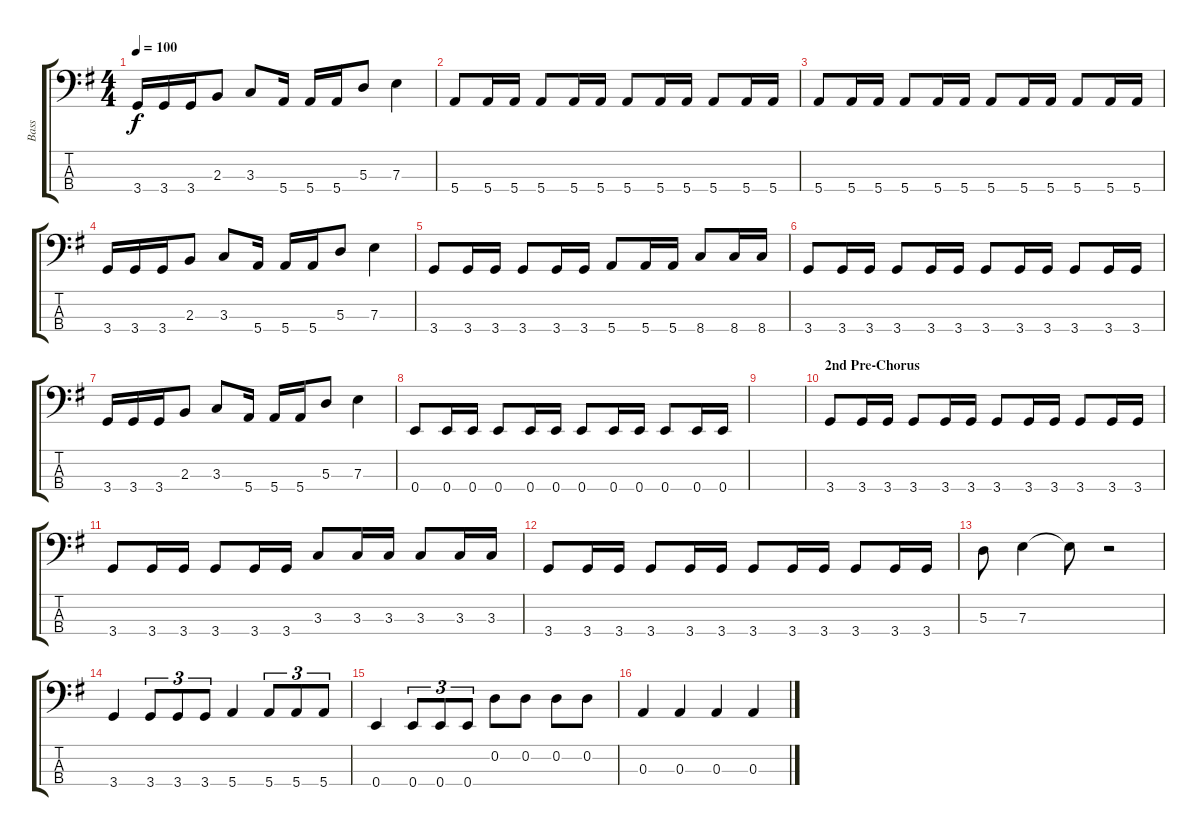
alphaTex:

\track ("Bass" "Bass") {instrument electricbasspick}
\staff {score tabs}
\tuning (G2 D2 A1 E1) {hide}
\ts (4 4)
\tempo 100
\clef f4
\ks eminor
3.4.16{dy f} 3.4.16 3.4.16 2.3.8 3.3.8 5.4.16 5.4.16 5.4.16 5.3.8 7.3.4 |
5.4.8 5.4.16 5.4.16 5.4.8 5.4.16 5.4.16 5.4.8 5.4.16 5.4.16 5.4.8 5.4.16 5.4.16 |
5.4.8 5.4.16 5.4.16 5.4.8 5.4.16 5.4.16 5.4.8 5.4.16 5.4.16 5.4.8 5.4.16 5.4.16 |
3.4.16 3.4.16 3.4.16 2.3.8 3.3.8 5.4.16 5.4.16 5.4.16 5.3.8 7.3.4 |
3.4.8 3.4.16 3.4.16 3.4.8 3.4.16 3.4.16 5.4.8 5.4.16 5.4.16 8.4.8 8.4.16 8.4.16 |
3.4.8 3.4.16 3.4.16 3.4.8 3.4.16 3.4.16 3.4.8 3.4.16 3.4.16 3.4.8 3.4.16 3.4.16 |
3.4.16 3.4.16 3.4.16 2.3.8 3.3.8 5.4.16 5.4.16 5.4.16 5.3.8 7.3.4 |
0.4.8 0.4.16 0.4.16 0.4.8 0.4.16 0.4.16 0.4.8 0.4.16 0.4.16 0.4.8 0.4.16 0.4.16 |
|
\section ("" "2nd Pre-Chorus")
3.4.8 3.4.16 3.4.16 3.4.8 3.4.16 3.4.16 3.4.8 3.4.16 3.4.16 3.4.8 3.4.16 3.4.16 |
3.4.8 3.4.16 3.4.16 3.4.8 3.4.16 3.4.16 3.3.8 3.3.16 3.3.16 3.3.8 3.3.16 3.3.16 |
3.4.8 3.4.16 3.4.16 3.4.8 3.4.16 3.4.16 3.4.8 3.4.16 3.4.16 3.4.8 3.4.16 3.4.16 |
5.3.8 7.3.4 7.3{t}.8 r.2 |
3.4.4 3.4.8{tu (3 2)} 3.4.8{tu (3 2)} 3.4.8{tu (3 2)} 5.4.4 5.4.8{tu (3 2)} 5.4.8{tu (3 2)} 5.4.8{tu (3 2)} |
0.4.4 0.4.8{tu (3 2)} 0.4.8{tu (3 2)} 0.4.8{tu (3 2)} 0.2.8 0.2.8 0.2.8 0.2.8 |
0.3.4 0.3.4 0.3.4 0.3.4
